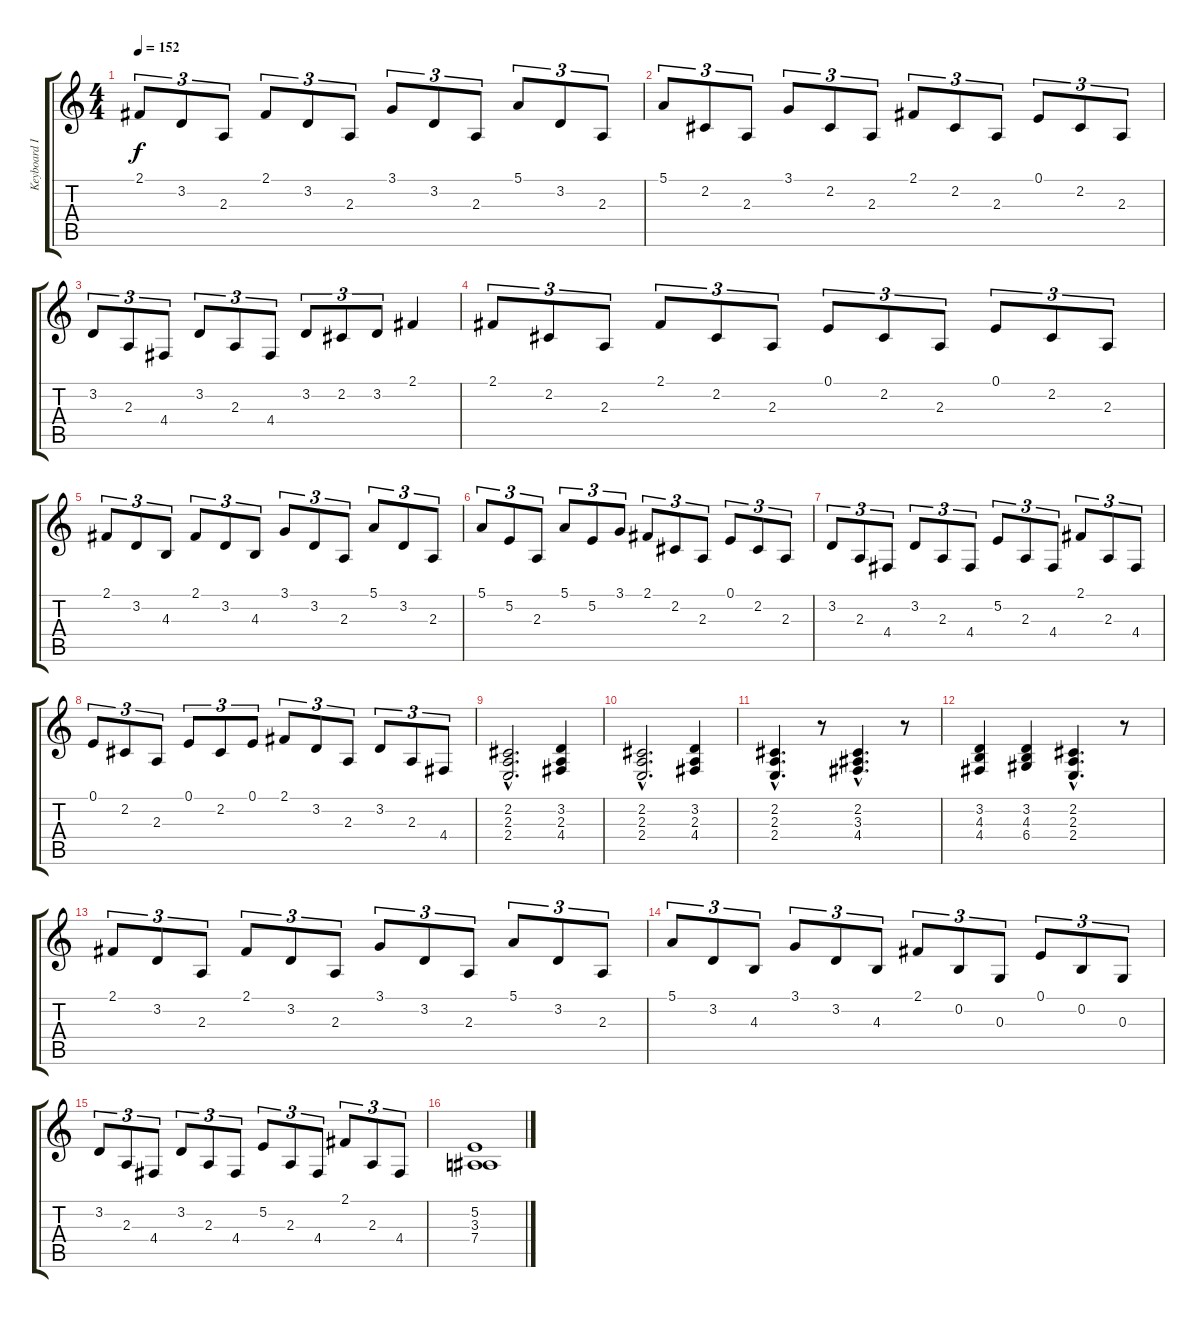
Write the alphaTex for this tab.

\track ("Keyboard I" "Keyboard I") {instrument pad3polysynth}
\staff {score tabs}
\tuning (E4 B3 G3 D3 A2 E2) {hide}
\ts (4 4)
\tempo 152
\clef g2
\ks c
2.1.8{tu (3 2) dy f instrument churchorgan} 3.2.8{tu (3 2)} 2.3.8{tu (3 2)} 2.1.8{tu (3 2)} 3.2.8{tu (3 2)} 2.3.8{tu (3 2)} 3.1.8{tu (3 2)} 3.2.8{tu (3 2)} 2.3.8{tu (3 2)} 5.1.8{tu (3 2)} 3.2.8{tu (3 2)} 2.3.8{tu (3 2)} |
5.1.8{tu (3 2) instrument churchorgan} 2.2.8{tu (3 2)} 2.3.8{tu (3 2)} 3.1.8{tu (3 2)} 2.2.8{tu (3 2)} 2.3.8{tu (3 2)} 2.1.8{tu (3 2)} 2.2.8{tu (3 2)} 2.3.8{tu (3 2)} 0.1.8{tu (3 2)} 2.2.8{tu (3 2)} 2.3.8{tu (3 2)} |
3.2.8{tu (3 2) instrument churchorgan} 2.3.8{tu (3 2)} 4.4.8{tu (3 2)} 3.2.8{tu (3 2)} 2.3.8{tu (3 2)} 4.4.8{tu (3 2)} 3.2.8{tu (3 2)} 2.2.8{tu (3 2)} 3.2.8{tu (3 2)} 2.1.4 |
2.1.8{tu (3 2) instrument churchorgan} 2.2.8{tu (3 2)} 2.3.8{tu (3 2)} 2.1.8{tu (3 2)} 2.2.8{tu (3 2)} 2.3.8{tu (3 2)} 0.1.8{tu (3 2)} 2.2.8{tu (3 2)} 2.3.8{tu (3 2)} 0.1.8{tu (3 2)} 2.2.8{tu (3 2)} 2.3.8{tu (3 2)} |
2.1.8{tu (3 2) instrument churchorgan} 3.2.8{tu (3 2)} 4.3.8{tu (3 2)} 2.1.8{tu (3 2)} 3.2.8{tu (3 2)} 4.3.8{tu (3 2)} 3.1.8{tu (3 2)} 3.2.8{tu (3 2)} 2.3.8{tu (3 2)} 5.1.8{tu (3 2)} 3.2.8{tu (3 2)} 2.3.8{tu (3 2)} |
5.1.8{tu (3 2) instrument churchorgan} 5.2.8{tu (3 2)} 2.3.8{tu (3 2)} 5.1.8{tu (3 2)} 5.2.8{tu (3 2)} 3.1.8{tu (3 2)} 2.1.8{tu (3 2)} 2.2.8{tu (3 2)} 2.3.8{tu (3 2)} 0.1.8{tu (3 2)} 2.2.8{tu (3 2)} 2.3.8{tu (3 2)} |
3.2.8{tu (3 2) instrument churchorgan} 2.3.8{tu (3 2)} 4.4.8{tu (3 2)} 3.2.8{tu (3 2)} 2.3.8{tu (3 2)} 4.4.8{tu (3 2)} 5.2.8{tu (3 2)} 2.3.8{tu (3 2)} 4.4.8{tu (3 2)} 2.1.8{tu (3 2)} 2.3.8{tu (3 2)} 4.4.8{tu (3 2)} |
0.1.8{tu (3 2) instrument churchorgan} 2.2.8{tu (3 2)} 2.3.8{tu (3 2)} 0.1.8{tu (3 2)} 2.2.8{tu (3 2)} 0.1.8{tu (3 2)} 2.1.8{tu (3 2)} 3.2.8{tu (3 2)} 2.3.8{tu (3 2)} 3.2.8{tu (3 2)} 2.3.8{tu (3 2)} 4.4.8{tu (3 2)} |
(2.2{hac} 2.3{hac} 2.4{hac}).2{d instrument churchorgan} (3.2 2.3 4.4).4 |
(2.2{hac} 2.3{hac} 2.4{hac}).2{d instrument churchorgan} (3.2 2.3 4.4).4 |
(2.2{hac} 2.3{hac} 2.4{hac}).4{d instrument churchorgan} r.8 (2.2{hac} 3.3{hac} 4.4{hac}).4{d} r.8 |
(3.2 4.3 4.4).4{instrument churchorgan} (3.2 4.3 6.4).4 (2.2{hac} 2.3{hac} 2.4{hac}).4{d} r.8 |
2.1.8{tu (3 2) instrument churchorgan} 3.2.8{tu (3 2)} 2.3.8{tu (3 2)} 2.1.8{tu (3 2)} 3.2.8{tu (3 2)} 2.3.8{tu (3 2)} 3.1.8{tu (3 2)} 3.2.8{tu (3 2)} 2.3.8{tu (3 2)} 5.1.8{tu (3 2)} 3.2.8{tu (3 2)} 2.3.8{tu (3 2)} |
5.1.8{tu (3 2) instrument churchorgan} 3.2.8{tu (3 2)} 4.3.8{tu (3 2)} 3.1.8{tu (3 2)} 3.2.8{tu (3 2)} 4.3.8{tu (3 2)} 2.1.8{tu (3 2)} 0.2.8{tu (3 2)} 0.3.8{tu (3 2)} 0.1.8{tu (3 2)} 0.2.8{tu (3 2)} 0.3.8{tu (3 2)} |
3.2.8{tu (3 2) instrument churchorgan} 2.3.8{tu (3 2)} 4.4.8{tu (3 2)} 3.2.8{tu (3 2)} 2.3.8{tu (3 2)} 4.4.8{tu (3 2)} 5.2.8{tu (3 2)} 2.3.8{tu (3 2)} 4.4.8{tu (3 2)} 2.1.8{tu (3 2)} 2.3.8{tu (3 2)} 4.4.8{tu (3 2)} |
(5.2 3.3 7.4).1{instrument churchorgan}
